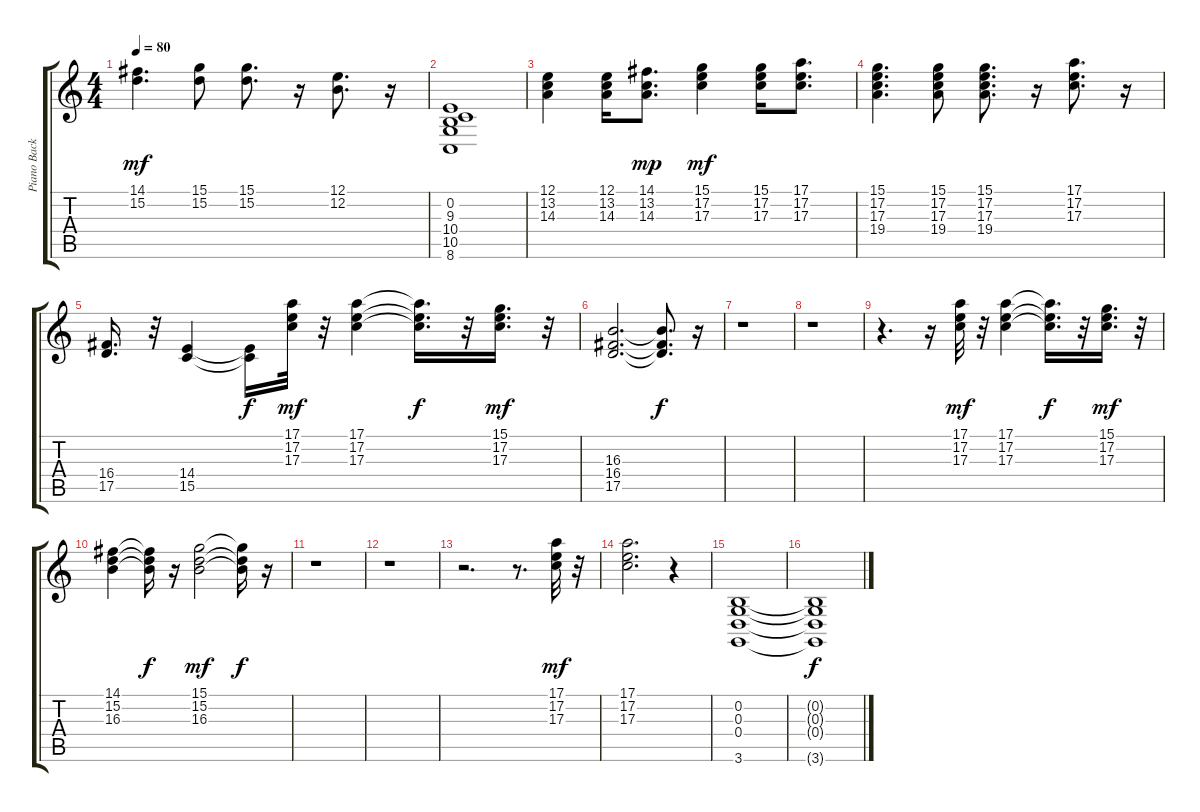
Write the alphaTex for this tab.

\track ("Piano Backing" "Piano Back") {instrument honkytonkpiano}
\staff {score tabs}
\tuning (E4 B3 G3 D3 A2 E2) {hide}
\ts (4 4)
\tempo 80
\clef g2
\ks c
(14.1 15.2).4{d dy mf} (15.1 15.2).8 (15.1 15.2).8{d} r.16 (12.1 12.2).8{d} r.16 |
(0.2 9.3 10.4 10.5 8.6).1 |
(12.1 13.2 14.3).4 (12.1 13.2 14.3).16 (14.1 13.2 14.3).8{d dy mp} (15.1 17.2 17.3).4{dy mf} (15.1 17.2 17.3).16 (17.1 17.2 17.3).8{d} |
(15.1 17.2 17.3 19.4).4{d} (15.1 17.2 17.3 19.4).8 (15.1 17.2 17.3 19.4).8{d} r.16 (17.1 17.2 17.3).8{d} r.16 |
(16.4 17.5).16{d} r.32 (14.4 15.5).4 (14.4{t} 15.5{t}).16{dy f} (17.1 17.2 17.3).32{dy mf} r.32 (17.1 17.2 17.3).4 (17.1{t} 17.2{t} 17.3{t}).16{d dy f} r.32 (15.1 17.2 17.3).16{d dy mf} r.32 |
(16.3 16.4 17.5).2{d} (16.3{t} 16.4{t} 17.5{t}).8{d dy f} r.16 |
r.1 |
r.1 |
r.4{d} r.16 (17.1 17.2 17.3).32{dy mf} r.32 (17.1 17.2 17.3).4 (17.1{t} 17.2{t} 17.3{t}).16{d dy f} r.32 (15.1 17.2 17.3).16{d dy mf} r.32 |
(14.1 15.2 16.3).4 (14.1{t} 15.2{t} 16.3{t}).16{dy f} r.16 (15.1 15.2 16.3).2{dy mf} (15.1{t} 15.2{t} 16.3{t}).16{dy f} r.16 |
r.1 |
r.1 |
r.2{d} r.8{d} (17.1 17.2 17.3).32{dy mf} r.32 |
(17.1 17.2 17.3).2{d} r.4 |
(0.2 0.3 0.4 3.6).1 |
(0.2{t} 0.3{t} 0.4{t} 3.6{t}).1{dy f}
